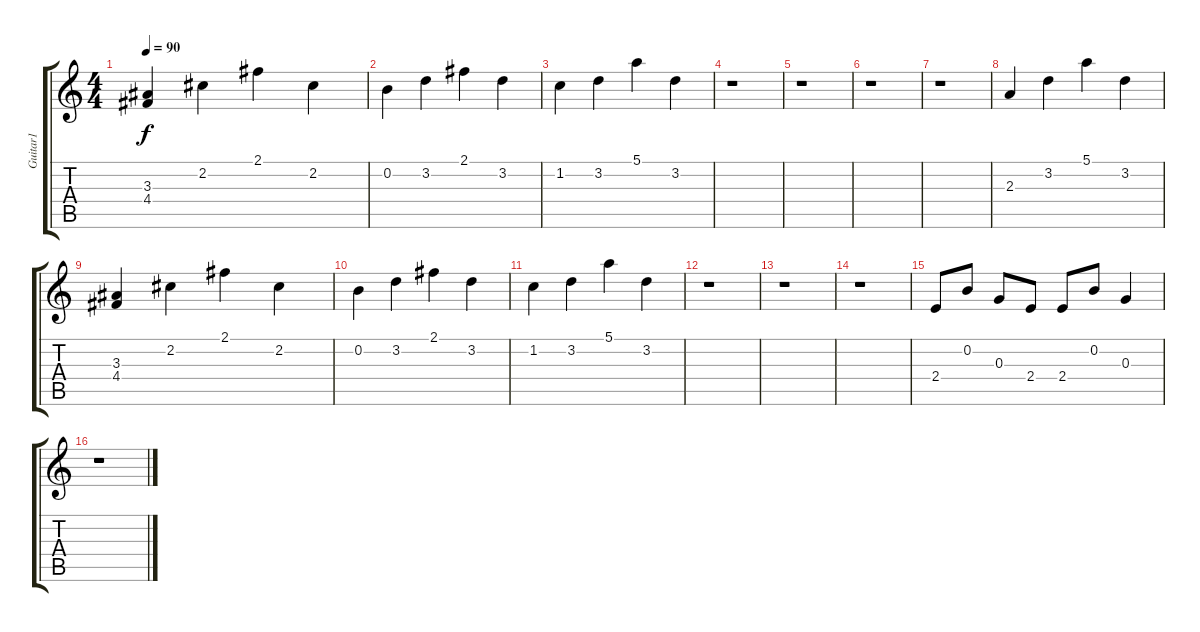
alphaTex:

\track ("Guitar1" "Guitar1") {instrument distortionguitar}
\staff {score tabs}
\tuning (E4 B3 G3 D3 A2 E2) {hide}
\ts (4 4)
\tempo 90
\clef g2
\ks c
(3.3 4.4).4{dy f} 2.2.4 2.1.4 2.2.4 |
0.2.4 3.2.4 2.1.4 3.2.4 |
1.2.4 3.2.4 5.1.4 3.2.4 |
r.1 |
r.1 |
r.1 |
r.1 |
2.3.4 3.2.4 5.1.4 3.2.4 |
(3.3 4.4).4 2.2.4 2.1.4 2.2.4 |
0.2.4 3.2.4 2.1.4 3.2.4 |
1.2.4 3.2.4 5.1.4 3.2.4 |
r.1 |
r.1 |
r.1 |
2.4.8 0.2.8 0.3.8 2.4.8 2.4.8 0.2.8 0.3.4 |
r.1
